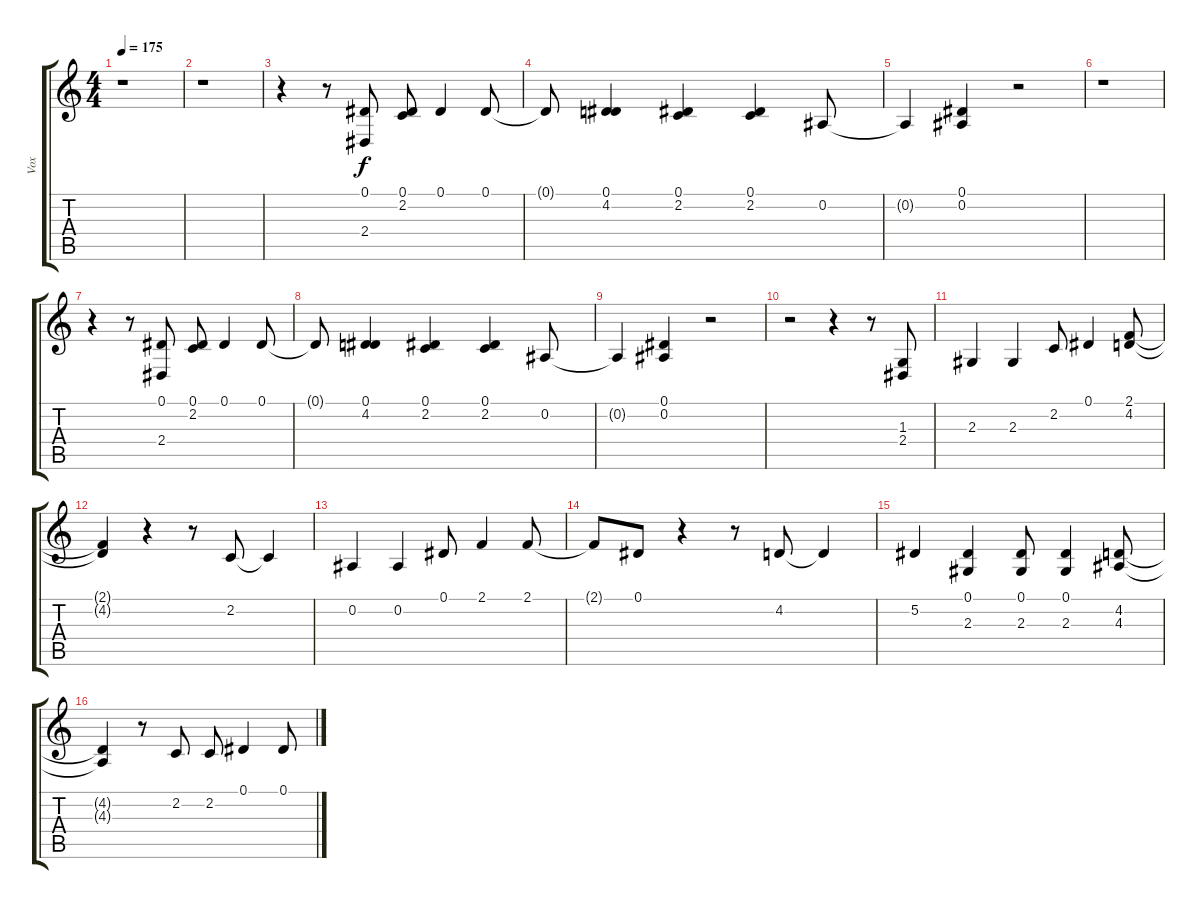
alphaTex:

\track ("Vox" "Vox") {instrument tenorsax}
\staff {score tabs}
\tuning (Eb4 Bb3 Gb3 Db3 Ab2 Eb2) {hide}
\ts (4 4)
\tempo 175
\clef g2
\ks c
r.1{dy f} |
r.1 |
r.4 r.8 (0.1 2.4).8 (0.1 2.2).8 0.1.4 0.1.8 |
0.1{t}.8 (0.1 4.2).4 (0.1 2.2).4 (0.1 2.2).4 0.2.8 |
0.2{t}.4 (0.1 0.2).4 r.2 |
r.1 |
r.4 r.8 (0.1 2.4).8 (0.1 2.2).8 0.1.4 0.1.8 |
0.1{t}.8 (0.1 4.2).4 (0.1 2.2).4 (0.1 2.2).4 0.2.8 |
0.2{t}.4 (0.1 0.2).4 r.2 |
r.2 r.4 r.8 (1.3 2.4).8 |
2.3.4 2.3.4 2.2.8 0.1.4 (2.1 4.2).8 |
(2.1{t} 4.2{t}).4 r.4 r.8 2.2.8 2.2{t}.4 |
0.2.4 0.2.4 0.1.8 2.1.4 2.1.8 |
2.1{t}.8 0.1.8 r.4 r.8 4.2.8 4.2{t}.4 |
5.2.4 (0.1 2.3).4 (0.1 2.3).8 (0.1 2.3).4 (4.2 4.3).8 |
(4.2{t} 4.3{t}).4 r.8 2.2.8 2.2.8 0.1.4 0.1.8
